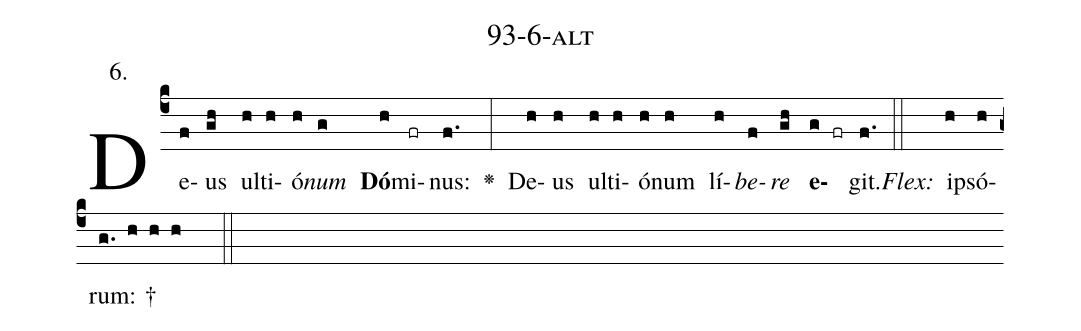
name: 93-6-alt;
annotation: 6.;
%%
(c4)De(f)us(gh) ul(h)ti(h)ó(h)<i>num</i>(g) <b>Dó</b>(h)mi(fr)nus:(f.) <v>\greheightstar</v>(:) De(h)us(h) ul(h)ti(h)ó(h)num(h) lí(h)<i>be</i>(f)<i>re</i>(gh) <b>e</b>(g fr)git.(f.) (::)
<i>Flex:</i>()  ip(h)só(h)rum: †(g. h h h  ::)

%E(h) u(h) o(f) u(gh) a(g) e.(f.) (::)
